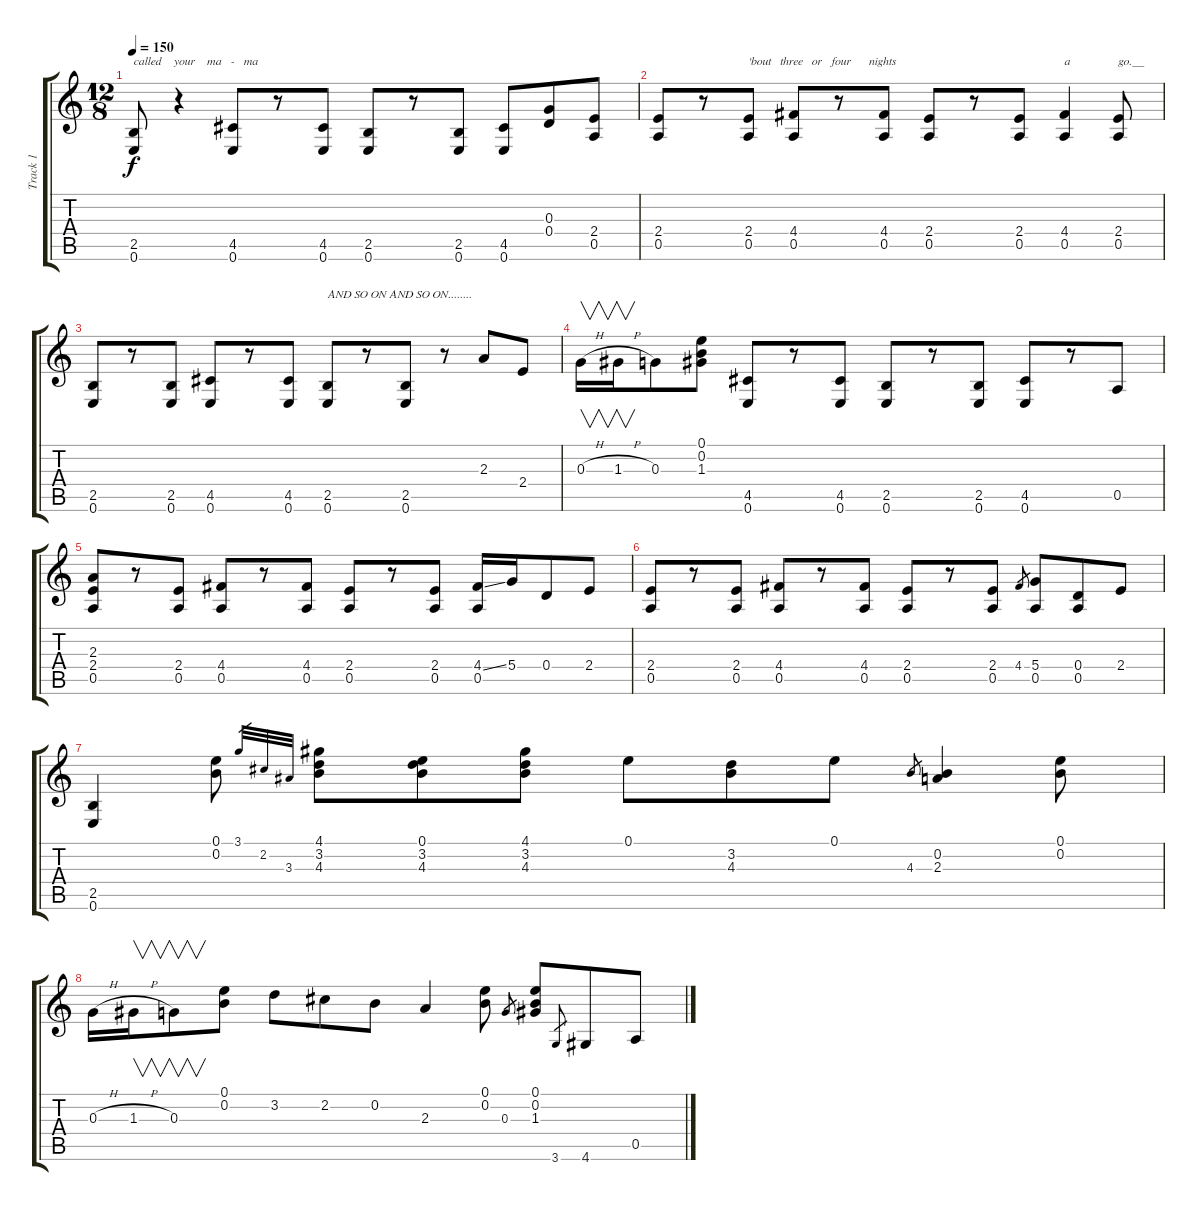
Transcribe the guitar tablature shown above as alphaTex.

\track ("Track 1" "Track 1") {instrument acousticguitarnylon}
\staff {score tabs}
\tuning (E4 B3 G3 D3 A2 E2) {hide}
\ts (12 8)
\tempo 150
\clef g2
\ks c
(2.5 0.6).8{txt "called    your    ma   -   ma" dy f} r.4 (4.5 0.6).8 r.8 (4.5 0.6).8 (2.5 0.6).8 r.8 (2.5 0.6).8 (4.5 0.6).8 (0.3 0.4).8 (2.4 0.5).8 |
(2.4 0.5).8 r.8 (2.4 0.5).8{txt "'bout   three   or   four      nights"} (4.4 0.5).8 r.8 (4.4 0.5).8 (2.4 0.5).8 r.8 (2.4 0.5).8 (4.4 0.5).4{txt "a"} (2.4 0.5).8{txt "go.__"} |
(2.5 0.6).8 r.8 (2.5 0.6).8 (4.5 0.6).8 r.8 (4.5 0.6).8 (2.5 0.6).8{txt "AND SO ON AND SO ON........"} r.8 (2.5 0.6).8 r.8 2.3.8 2.4.8 |
0.3{h}.16{v} 1.3{h}.16{v} 0.3.8 (0.1 0.2 1.3).8 (4.5 0.6).8 r.8 (4.5 0.6).8 (2.5 0.6).8 r.8 (2.5 0.6).8 (4.5 0.6).8 r.8 0.5.8 |
(2.3 2.4 0.5).8 r.8 (2.4 0.5).8 (4.4 0.5).8 r.8 (4.4 0.5).8 (2.4 0.5).8 r.8 (2.4 0.5).8 (4.4{ss} 0.5).16 5.4.16 0.4.8 2.4.8 |
(2.4 0.5).8 r.8 (2.4 0.5).8 (4.4 0.5).8 r.8 (4.4 0.5).8 (2.4 0.5).8 r.8 (2.4 0.5).8 4.4.8{gr} (5.4 0.5).8 (0.4 0.5).8 2.4.8 |
(2.5 0.6).4 (0.1 0.2).8 3.1.32{gr} 2.2.32{gr} 3.3.32{gr} (4.1 3.2 4.3).8 (0.1 3.2 4.3).8 (4.1 3.2 4.3).8 0.1.8 (3.2 4.3).8 0.1.8 4.3.8{gr} (0.2 2.3).4 (0.1 0.2).8 |
0.3{h}.16 1.3{h}.16{v} 0.3.8{v} (0.1 0.2).8 3.2.8 2.2.8 0.2.8 2.3.4 (0.1 0.2).8 0.3.8{gr} (0.1 0.2 1.3).8 3.6.8{gr} 4.6.8 0.5.8
